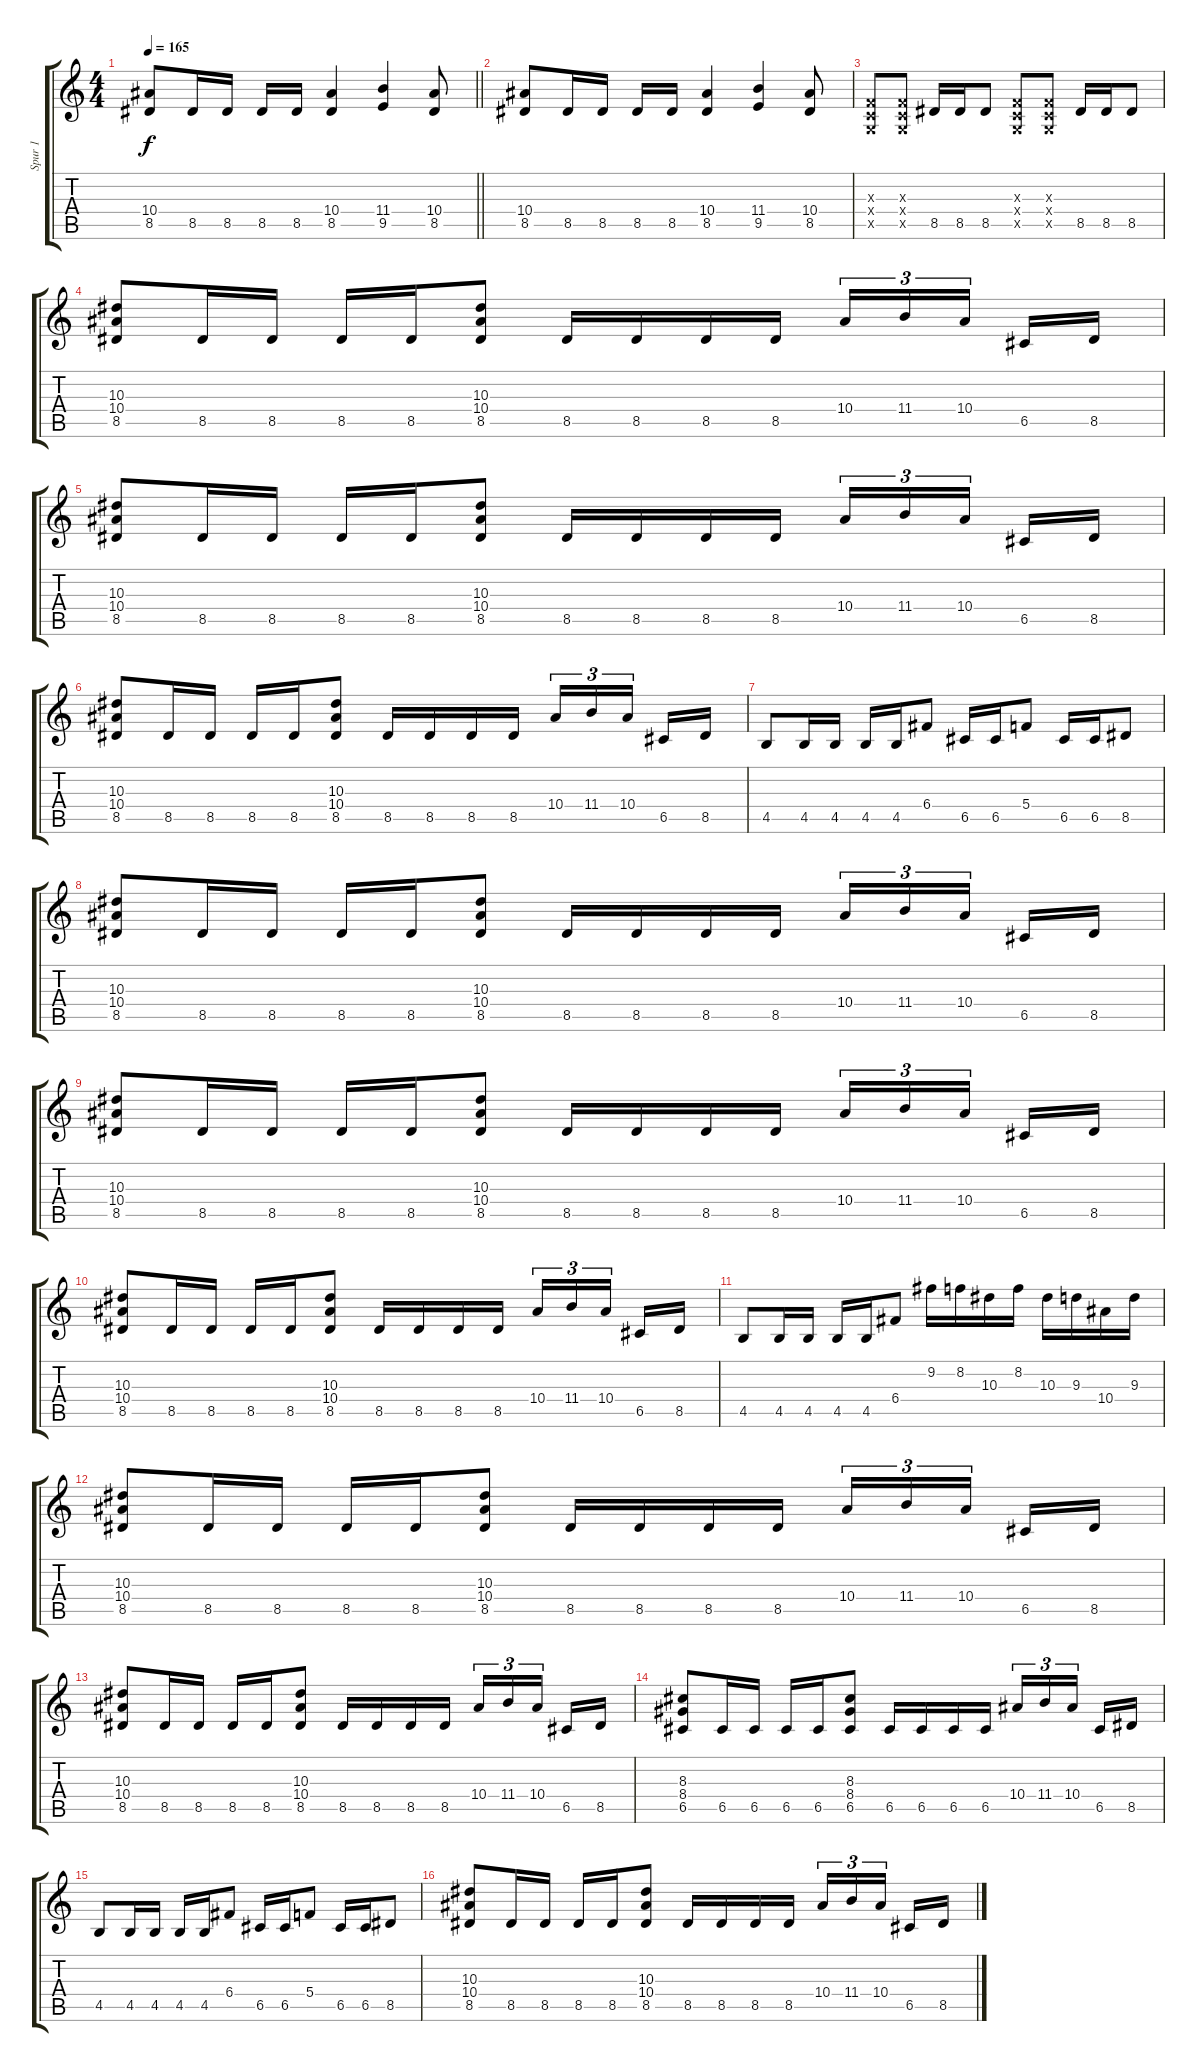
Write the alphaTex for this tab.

\track ("Spur 1" "Spur 1") {instrument distortionguitar}
\staff {score tabs}
\tuning (D4 A3 F3 C3 G2 D2) {hide}
\ts (4 4)
\tempo 165
\clef g2
\barLineRight lightlight
\ks c
(10.4 8.5).8{dy f} 8.5.16 8.5.16 8.5.16 8.5.16 (10.4 8.5).4 (11.4 9.5).4 (10.4 8.5).8 |
(10.4 8.5).8 8.5.16 8.5.16 8.5.16 8.5.16 (10.4 8.5).4 (11.4 9.5).4 (10.4 8.5).8 |
(0.3{x} 0.4{x} 0.5{x}).8 (0.3{x} 0.4{x} 0.5{x}).8 8.5.16 8.5.16 8.5.8 (0.3{x} 0.4{x} 0.5{x}).8 (0.3{x} 0.4{x} 0.5{x}).8 8.5.16 8.5.16 8.5.8 |
(10.3 10.4 8.5).8 8.5.16 8.5.16 8.5.16 8.5.16 (10.3 10.4 8.5).8 8.5.16 8.5.16 8.5.16 8.5.16 10.4.16{tu (3 2)} 11.4.16{tu (3 2)} 10.4.16{tu (3 2) beam splitsecondary} 6.5.16 8.5.16 |
(10.3 10.4 8.5).8 8.5.16 8.5.16 8.5.16 8.5.16 (10.3 10.4 8.5).8 8.5.16 8.5.16 8.5.16 8.5.16 10.4.16{tu (3 2)} 11.4.16{tu (3 2)} 10.4.16{tu (3 2) beam splitsecondary} 6.5.16 8.5.16 |
(10.3 10.4 8.5).8 8.5.16 8.5.16 8.5.16 8.5.16 (10.3 10.4 8.5).8 8.5.16 8.5.16 8.5.16 8.5.16 10.4.16{tu (3 2)} 11.4.16{tu (3 2)} 10.4.16{tu (3 2) beam splitsecondary} 6.5.16 8.5.16 |
4.5.8 4.5.16 4.5.16 4.5.16 4.5.16 6.4.8 6.5.16 6.5.16 5.4.8 6.5.16 6.5.16 8.5.8 |
(10.3 10.4 8.5).8 8.5.16 8.5.16 8.5.16 8.5.16 (10.3 10.4 8.5).8 8.5.16 8.5.16 8.5.16 8.5.16 10.4.16{tu (3 2)} 11.4.16{tu (3 2)} 10.4.16{tu (3 2) beam splitsecondary} 6.5.16 8.5.16 |
(10.3 10.4 8.5).8 8.5.16 8.5.16 8.5.16 8.5.16 (10.3 10.4 8.5).8 8.5.16 8.5.16 8.5.16 8.5.16 10.4.16{tu (3 2)} 11.4.16{tu (3 2)} 10.4.16{tu (3 2) beam splitsecondary} 6.5.16 8.5.16 |
(10.3 10.4 8.5).8 8.5.16 8.5.16 8.5.16 8.5.16 (10.3 10.4 8.5).8 8.5.16 8.5.16 8.5.16 8.5.16 10.4.16{tu (3 2)} 11.4.16{tu (3 2)} 10.4.16{tu (3 2) beam splitsecondary} 6.5.16 8.5.16 |
4.5.8 4.5.16 4.5.16 4.5.16 4.5.16 6.4.8 9.2.16 8.2.16 10.3.16 8.2.16 10.3.16 9.3.16 10.4.16 9.3.16 |
(10.3 10.4 8.5).8 8.5.16 8.5.16 8.5.16 8.5.16 (10.3 10.4 8.5).8 8.5.16 8.5.16 8.5.16 8.5.16 10.4.16{tu (3 2)} 11.4.16{tu (3 2)} 10.4.16{tu (3 2) beam splitsecondary} 6.5.16 8.5.16 |
(10.3 10.4 8.5).8 8.5.16 8.5.16 8.5.16 8.5.16 (10.3 10.4 8.5).8 8.5.16 8.5.16 8.5.16 8.5.16 10.4.16{tu (3 2)} 11.4.16{tu (3 2)} 10.4.16{tu (3 2) beam splitsecondary} 6.5.16 8.5.16 |
(8.3 8.4 6.5).8 6.5.16 6.5.16 6.5.16 6.5.16 (8.3 8.4 6.5).8 6.5.16 6.5.16 6.5.16 6.5.16 10.4.16{tu (3 2)} 11.4.16{tu (3 2)} 10.4.16{tu (3 2) beam splitsecondary} 6.5.16 8.5.16 |
4.5.8 4.5.16 4.5.16 4.5.16 4.5.16 6.4.8 6.5.16 6.5.16 5.4.8 6.5.16 6.5.16 8.5.8 |
(10.3 10.4 8.5).8 8.5.16 8.5.16 8.5.16 8.5.16 (10.3 10.4 8.5).8 8.5.16 8.5.16 8.5.16 8.5.16 10.4.16{tu (3 2)} 11.4.16{tu (3 2)} 10.4.16{tu (3 2) beam splitsecondary} 6.5.16 8.5.16
